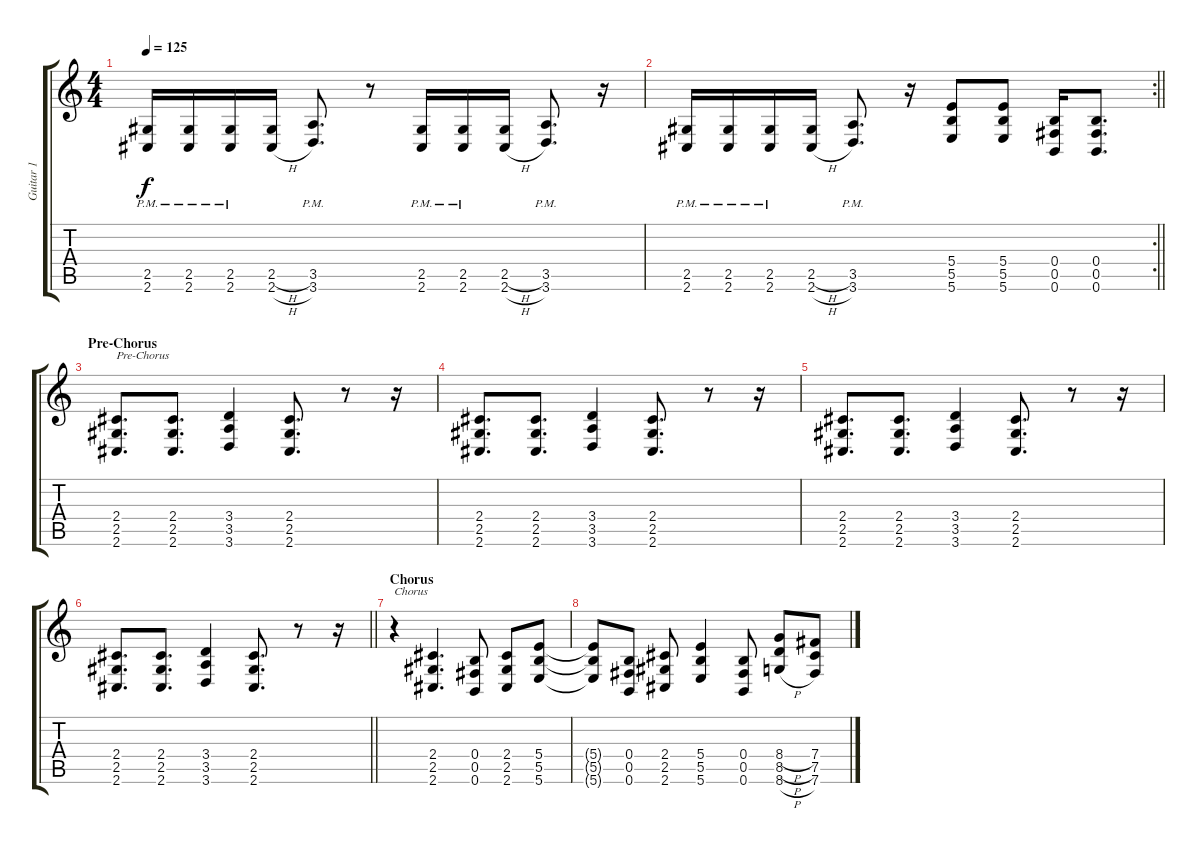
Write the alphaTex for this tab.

\track ("Guitar 1" "Guitar 1") {instrument distortionguitar}
\staff {score tabs}
\tuning (Db4 Ab3 E3 B2 Gb2 B1) {hide}
\ts (4 4)
\tempo 125
\clef g2
\ks c
(2.5{pm} 2.6{pm}).16{dy f} (2.5{pm} 2.6{pm}).16 (2.5{pm} 2.6{pm}).16 (2.5{h} 2.6{h}).16 (3.5{pm} 3.6{pm}).8{d} r.8 (2.5{pm} 2.6{pm}).16 (2.5{pm} 2.6{pm}).16 (2.5{h} 2.6{h}).16 (3.5{pm} 3.6{pm}).8{d} r.16 |
\rc 2
\barLineRight lightlight
(2.5{pm} 2.6{pm}).16 (2.5{pm} 2.6{pm}).16 (2.5{pm} 2.6{pm}).16 (2.5{h} 2.6{h}).16 (3.5{pm} 3.6{pm}).8{d} r.16 (5.4 5.5 5.6).8 (5.4 5.5 5.6).8 (0.4 0.5 0.6).16 (0.4 0.5 0.6).8{d} |
\section ("" "Pre-Chorus")
(2.4 2.5 2.6).8{d txt "Pre-Chorus"} (2.4 2.5 2.6).8{d} (3.4 3.5 3.6).4 (2.4 2.5 2.6).8{d} r.8 r.16 |
(2.4 2.5 2.6).8{d} (2.4 2.5 2.6).8{d} (3.4 3.5 3.6).4 (2.4 2.5 2.6).8{d} r.8 r.16 |
(2.4 2.5 2.6).8{d} (2.4 2.5 2.6).8{d} (3.4 3.5 3.6).4 (2.4 2.5 2.6).8{d} r.8 r.16 |
\barLineRight lightlight
(2.4 2.5 2.6).8{d} (2.4 2.5 2.6).8{d} (3.4 3.5 3.6).4 (2.4 2.5 2.6).8{d} r.8 r.16 |
\section ("" "Chorus")
r.4{txt "Chorus"} (2.4 2.5 2.6).4{d} (0.4 0.5 0.6).8 (2.4 2.5 2.6).8 (5.4 5.5 5.6).8 |
(5.4{t} 5.5{t} 5.6{t}).8 (0.4 0.5 0.6).8 (2.4 2.5 2.6).8 (5.4 5.5 5.6).4 (0.4 0.5 0.6).8 (8.4{h} 8.5{h} 8.6{h}).8 (7.4 7.5 7.6).8
